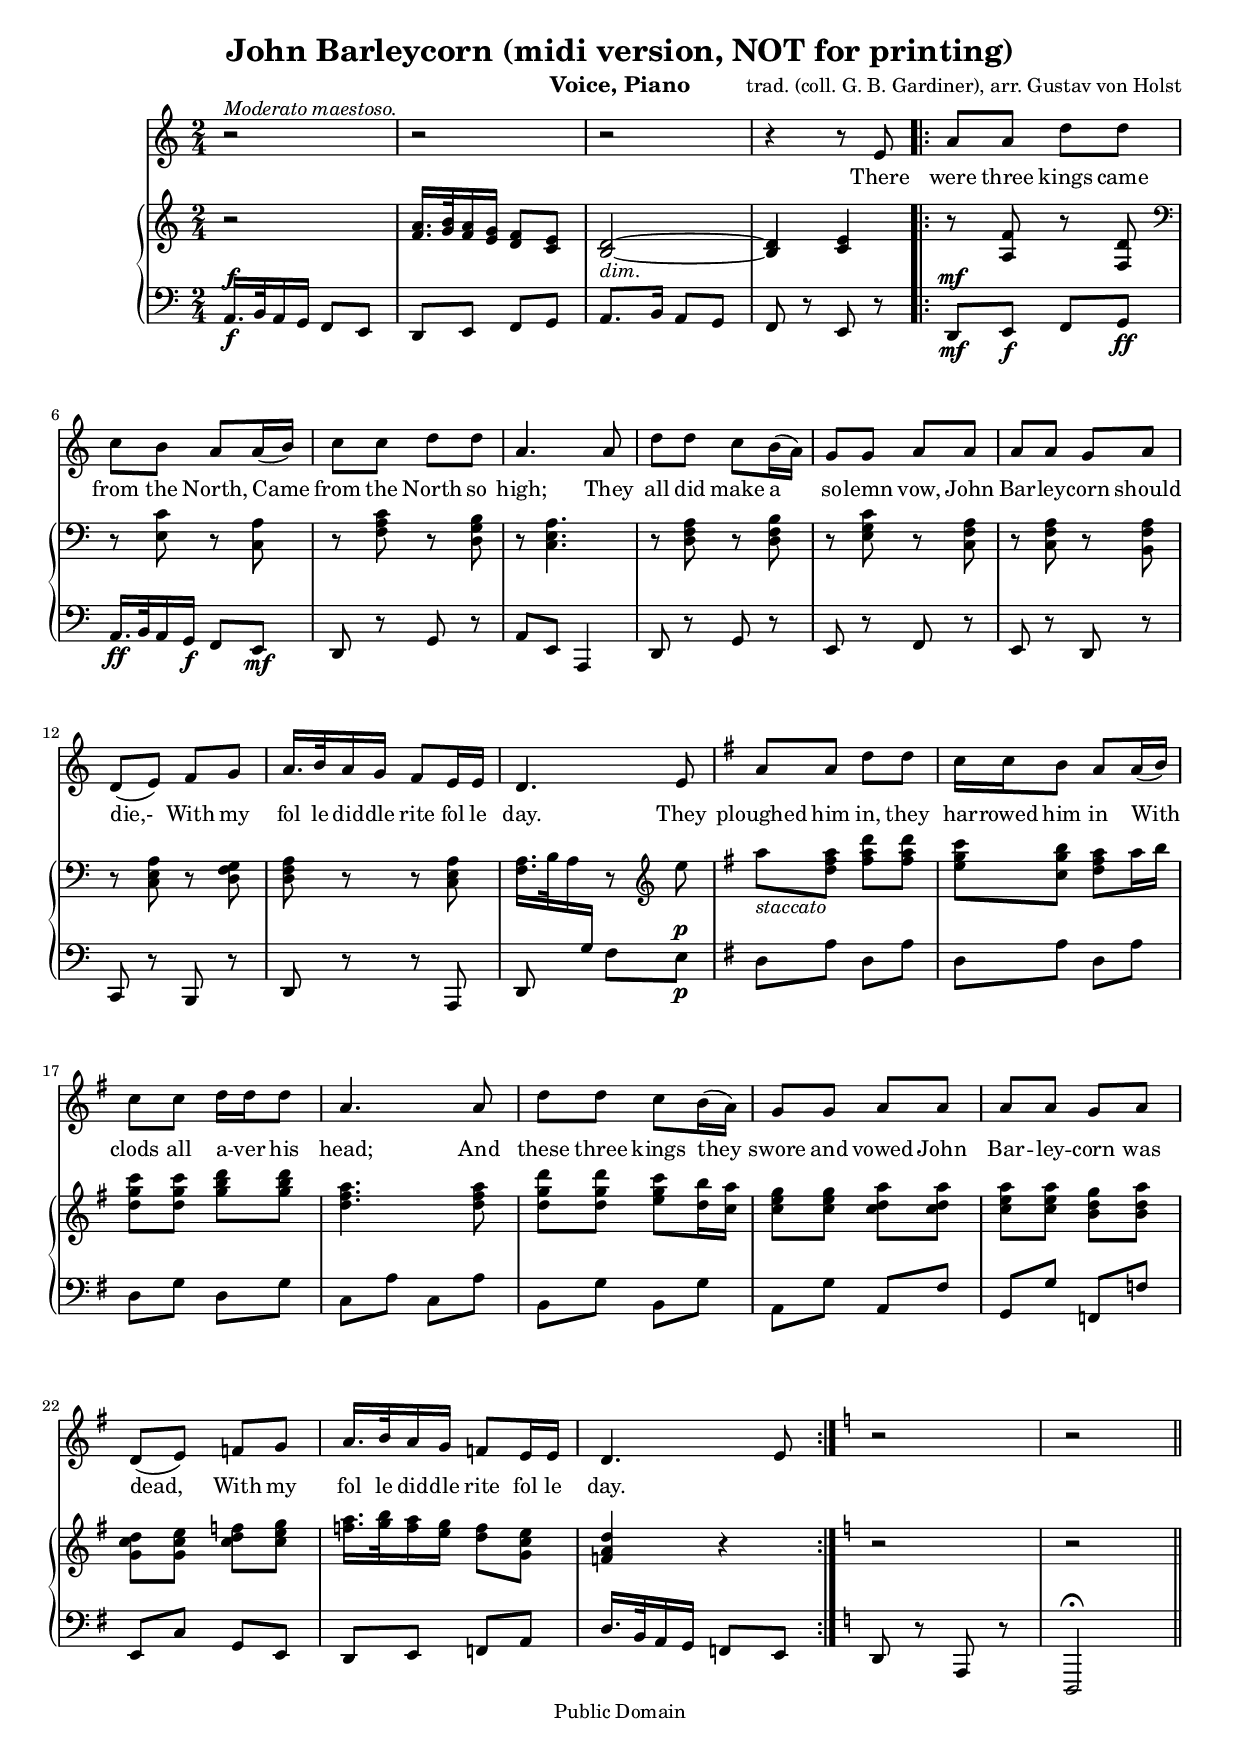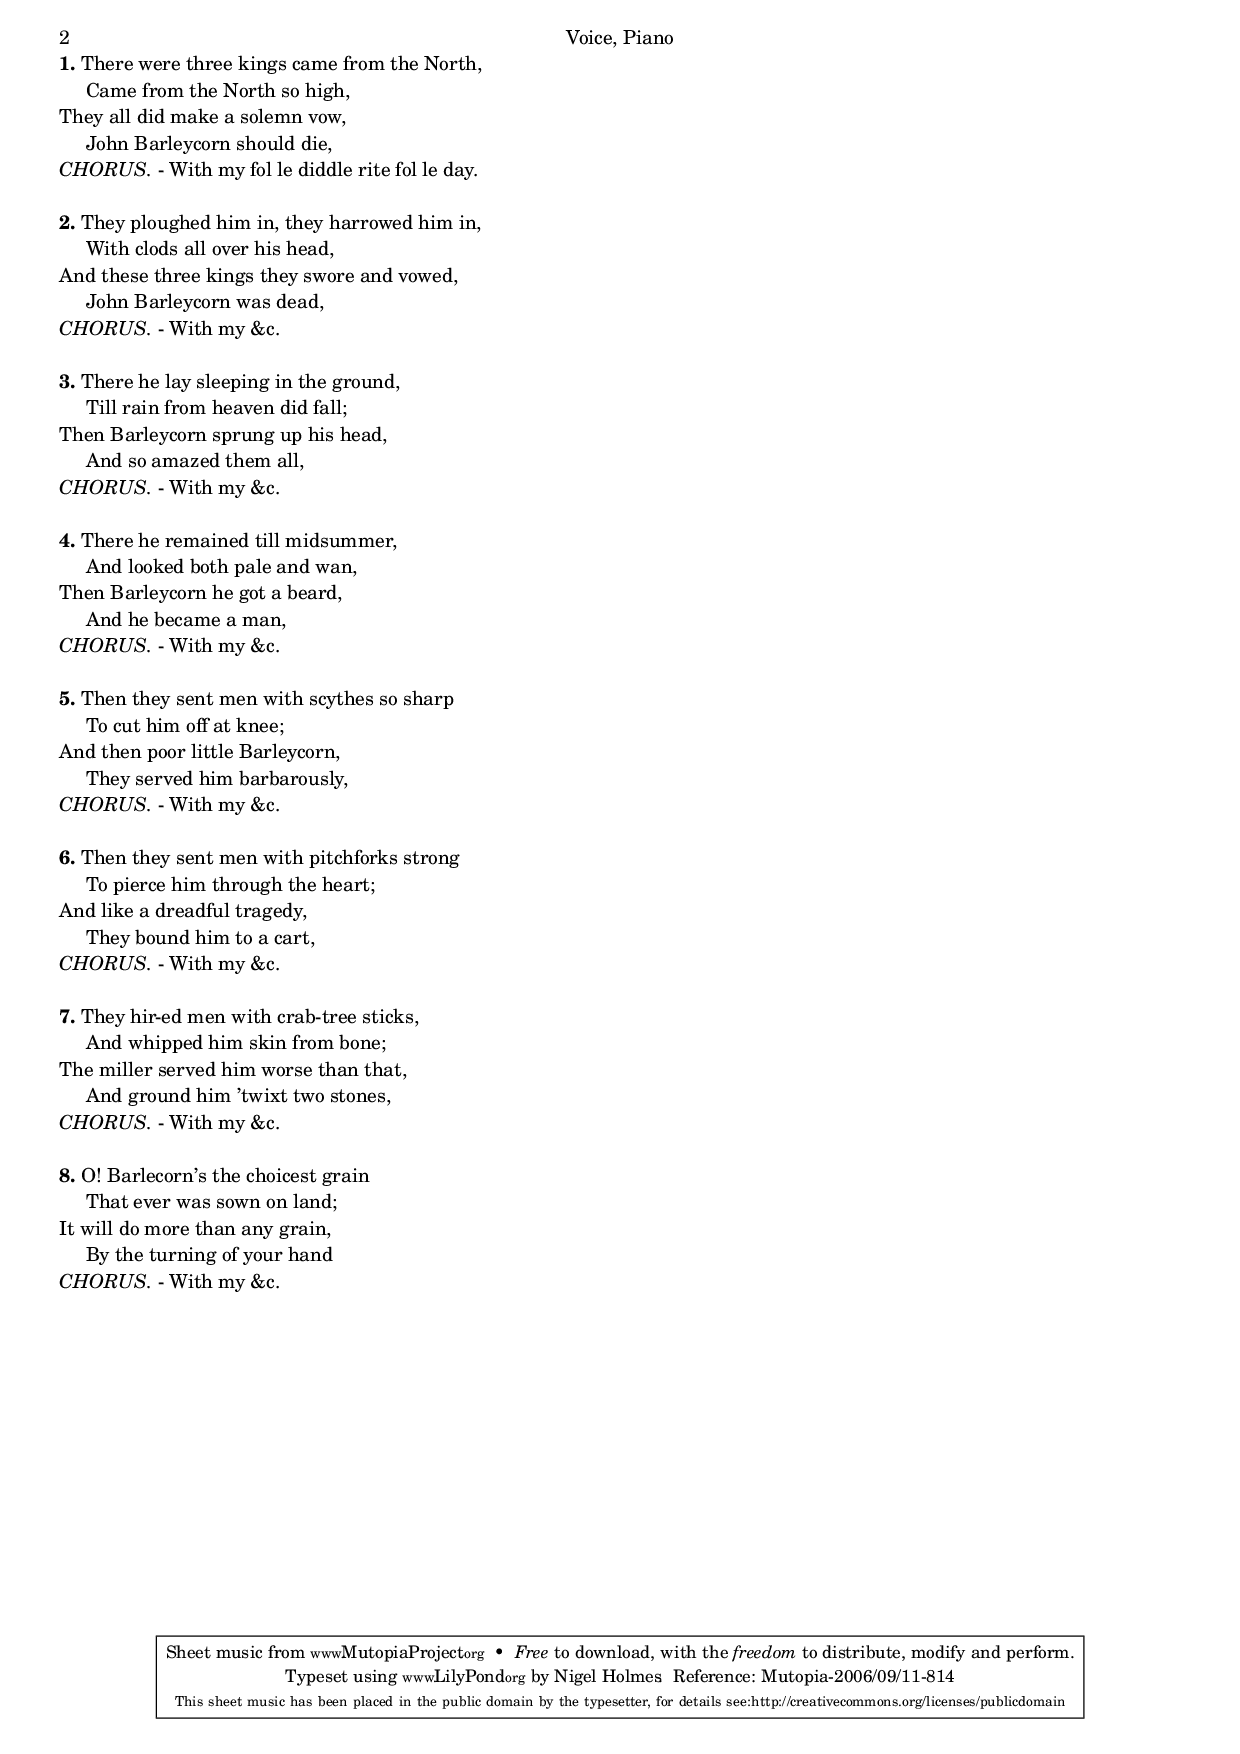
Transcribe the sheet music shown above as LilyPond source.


#(ly:set-option 'point-and-click #f)
\version  "2.8.3"
\header {
    title = "John Barleycorn (midi version, NOT for printing)"
    composer = "trad. (coll. G. B. Gardiner), arr. Gustav von Holst"
    instrument = "Voice, Piano"

   
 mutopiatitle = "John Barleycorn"
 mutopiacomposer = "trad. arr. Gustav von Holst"
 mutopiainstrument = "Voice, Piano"
 date = "1909"
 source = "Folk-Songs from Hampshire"
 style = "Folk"
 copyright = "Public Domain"
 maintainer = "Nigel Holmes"
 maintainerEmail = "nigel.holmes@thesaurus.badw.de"
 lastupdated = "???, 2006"


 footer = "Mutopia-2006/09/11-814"
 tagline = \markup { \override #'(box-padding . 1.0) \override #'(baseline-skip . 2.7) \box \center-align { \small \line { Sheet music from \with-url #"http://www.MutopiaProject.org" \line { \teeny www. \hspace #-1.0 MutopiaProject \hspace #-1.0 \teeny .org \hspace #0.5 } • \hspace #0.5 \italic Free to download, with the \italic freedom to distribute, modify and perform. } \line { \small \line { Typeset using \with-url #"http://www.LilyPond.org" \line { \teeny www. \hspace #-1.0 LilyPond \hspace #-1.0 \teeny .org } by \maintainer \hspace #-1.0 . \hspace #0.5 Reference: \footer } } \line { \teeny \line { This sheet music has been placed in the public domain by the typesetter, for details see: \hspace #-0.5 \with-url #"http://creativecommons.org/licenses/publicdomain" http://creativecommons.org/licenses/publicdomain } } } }
}

#(set-global-staff-size 17)
\paper  {
    #(set-default-paper-size "a4")
    ragged-bottom = ##f
    }

melody = \relative c' \context Voice = "singer"
{
    \set Staff.midiInstrument = "flute"
     \key c\major
     \time 2/4
     \clef treble 
    
    r2^\markup {\italic {Moderato maestoso.}}
    r2 r r4 r8 
    e8 
    \repeat volta 4 { \bar "|:"
        a a d d c b a 
        a16 (b) c8 c d d a4.
        a8 d d c b16(a) g8 g a
        a a a g a d,(e)
        f g a16. b32 a16 g f8 e16 e d4. 
        e8 \key g\major a a d d c16 c b8 a a16(b) c8 c d16 d d8 a4.
        a8 d d c b16(a) g8 g a a a a g a d,(e)
        f g a16. b32 a16 g f8 e16 e d4. e8 \key c\major \bar ":|"
    }
    r2 r
    
        \bar  "||"     
}

text = \lyricmode {
    There were three kings came from the North,
    Came from the North so high;
    They all did make a so -- lemn vow,
    John Bar -- ley -- corn should die,-
    With my fol le did -- dle rite fol le day. 
    
    They ploughed him in, they har -- rowed him in 
    With clods all a -- ver his head;
    And these three kings they swore and vowed
    John Bar -- ley -- corn was dead,
    With my fol le did -- dle rite fol le day.
}

upper = \relative c'{
    \key c\major
    
    \override DynamicText #'extra-offset = #'(0.0 . -2.5)
    r2_\f   <f a>16. <g b>32 <f a>16 <e g> <d f>8 <c e> <b d>2_\markup {\italic dim.} ~<b d>4 <c e> 
    r8_\mf <a f'> r <f d'> 
    \clef bass    r <e c'> r <c a'> r <f a c> r <d g b> r <c e a>4.
    r8 <d f a> r <d f b> r <e g c> r <c f a> r <c f a> r  <b f' a> r <c e a> 
    % With my
    r <d f g> <d f a> r r <c e a> <f a>16. [b32 a16 \change Staff = bassclef g]  \change Staff = trebleclef r8  
    \clef treble e''_\p \key g\major a_\markup {\italic staccato} <d, fis a> <fis a d> <fis a d> |
        <e g c> <c g' b> <d fis a> 
    %With clods all
    a'16 b <d, g c>8 <d g c> <g b d> <g b d> <d fis a>4.
    <d fis a>8 <d g d'> <d g d'> <e g c> <d b'>16 <c a'> <c e g>8 <c e g> <c d a'> <c d a'> <c e a> <c e a> <b d g> <b d a'> <g c d> 
    %With my fol
    <g c e> <c d f> <c e g> <f a>16. <g b>32 <f a>16 <e g> <d f>8 <g, c e> <f a d>4 r 
    \key c\major
    r2 r2
}


lower = \relative c{
    \key c\major
    \clef bass
    a16.\f b32 a16 g f8 e d e f g a8. b16 a8 g f r e 
    %There were
    r d_\mf e_\f f g_\ff a16._\ff b32 a16 g_\f f8 e_\mf d r g r a e a,4 d8 r g r e r f r e r d r c r
    %With my
    b r d r r a d s8 f'8 e_\p
    \key g\major
    d a' d, a' d, a' d, a' d, g d g c, a' c, 
    %And these three kings
    a' b, g' b, g' a, g' a, fis' g, g' f,  f' e, c' 
    %WIth my
    g e d e f a d16. b32 a16 g f8 e 
    \key c\major 
   d r a r d,2 \fermata   
}



\book{
\score{<<
    \new Staff<< \melody  >>
    \lyricsto "singer"\new Lyrics \text
    \context PianoStaff<<
        \context Staff = "trebleclef" << \upper>>
        \context Staff = "bassclef"  <<\lower>>
        >>
    >>
    \layout{}
    \midi {    
        \tempo 8 = 90}
    }
\markup { \column{
    \line {\bold 1. There were three kings came from the North,}
    \line {\hspace #3.0 Came from the North so high,}
    \line {They all did make a solemn vow,}
    \line {\hspace #3.0 John Barleycorn should die,}
    \line {\italic CHORUS. - With my fol le diddle rite fol le day.}
    \line {" "}
    \line {\bold 2. They ploughed him in, they harrowed him in,}
    \line {\hspace #3.0 With clods all over his head,}
    \line {And these three kings they swore and vowed,}
    \line {\hspace #3.0 John Barleycorn was dead,}
    \line {\italic CHORUS. - With my &c.}
    \line {" "}
    \line {\bold 3. There he lay sleeping in the ground,}
    \line {\hspace #3.0 Till rain from heaven did fall;}
    \line {Then Barleycorn sprung up his head,}
    \line {\hspace #3.0 And so amazed them all,}
    \line {\italic CHORUS. - With my &c.}
    \line {" "}
    \line {\bold 4. There he remained till midsummer,}
    \line {\hspace #3.0 And looked both pale and wan,}
    \line {Then Barleycorn he got a beard,}
    \line {\hspace #3.0 And he became a man,}
    \line {\italic CHORUS. - With my &c.} 
    \line {" "}
    \line {\bold 5. Then they sent men with scythes so sharp}
    \line {\hspace #3.0 To cut him off at knee;}
    \line {And then poor little Barleycorn,}
    \line {\hspace #3.0 They served him barbarously,}
    \line {\italic CHORUS. - With my &c.} 
    \line {" "}
    \line {\bold 6. Then they sent men with pitchforks strong}
    \line {\hspace #3.0 To pierce him through the heart;}
    \line {And like a dreadful tragedy,}
    \line {\hspace #3.0 They bound him to a cart,}
    \line {\italic CHORUS. - With my &c.} 
    \line {" "}
    \line {\bold 7. They hir-ed men with crab-tree sticks,}
    \line {\hspace #3.0 And whipped him skin from bone;}
    \line {The miller served him worse than that,}
    \line {\hspace #3.0 And ground him ’twixt two stones,}
    \line {\italic CHORUS. - With my &c.} 
    \line {" "}
    \line {\bold 8. O! Barlecorn’s the choicest grain}
    \line {\hspace #3.0 That ever was sown on land;}
    \line {It will do more than any grain,}
    \line {\hspace #3.0 By the turning of your hand}
    \line {\italic CHORUS. - With my &c.} 

    }
}
}



